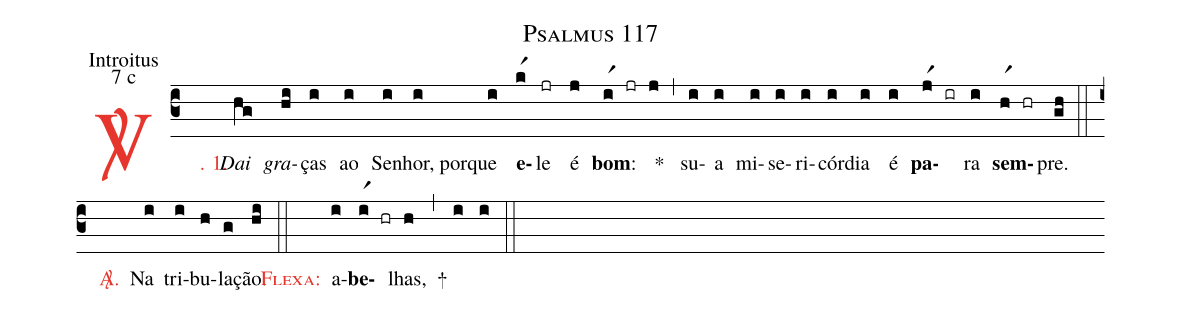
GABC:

name: Psalmus 117;
office-part: Introitus;
mode: 7;
mode-differentia: c;
%%
(c3)

<c><sp>V/</sp>. 1.</c>() <i>Dai</i>(hg) <i>gra</i>(hi)ças(i) ao(i) Se(i)nhor, por(i)que(i) <b>e</b>(kr1)le(jr) é(j) <b>bom</b>:(ir1 jr j) *(,) su(i)a(i) mi(i)se(i)ri(i)cór(i)dia(i) é(i) <b>pa</b>(jr1 ir)ra(i) <b>sem</b>(hr1 hr)pre.(gh)

(::)

<nlba><c><sp>A/</sp>.</c>() Na</nlba>(i) tri(i)bu(h)la(g)ção.(hi)

(::)

<nlba><c><sc>Flexa</sc>:</c>() a</nlba>(i)<b>be</b>(ir1 hr)lhas,(h) +(,) (i) (i)

(::)
